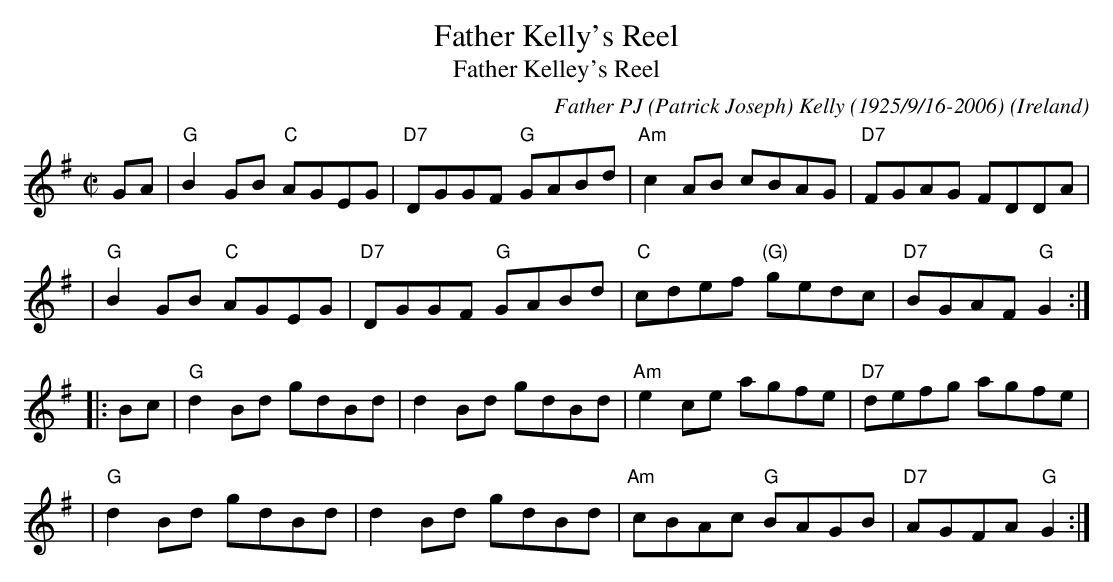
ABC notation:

X:1
T: Father Kelly's Reel
T: Father Kelley's Reel
C: Father PJ (Patrick Joseph) Kelly (1925/9/16-2006)
O: Ireland
M: C|
L: 1/8
K: G
   GA \
| "G"B2GB "C"AGEG | "D7"DGGF "G"GABd | "Am"c2AB      cBAG | "D7"FGAG FDDA |
| "G"B2GB "C"AGEG | "D7"DGGF "G"GABd |  "C"cdef "(G)"gedc | "D7"BGAF "G"G2 :|
|: Bc \
| "G"d2Bd gdBd | d2Bd gdBd | "Am"e2ce    agfe | "D7"defg  agfe |
| "G"d2Bd gdBd | d2Bd gdBd | "Am"cBAc "G"BAGB | "D7"AGFA "G"G2 :|
